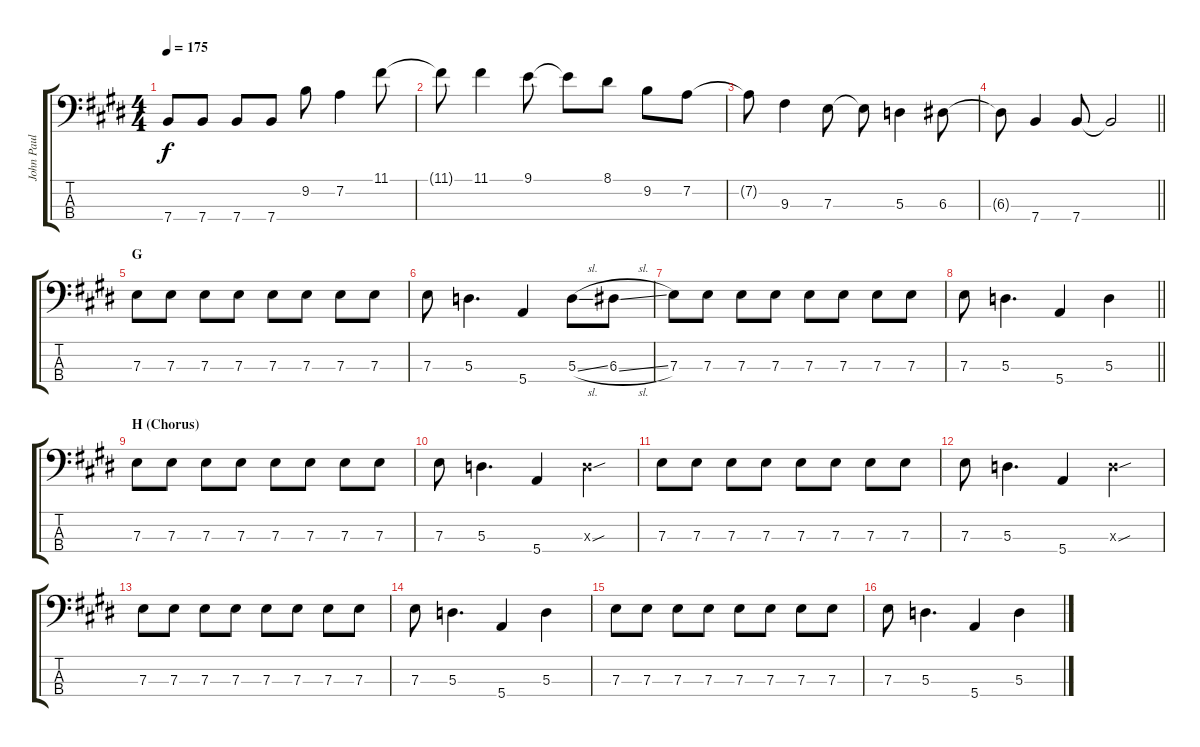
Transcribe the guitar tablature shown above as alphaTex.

\track ("John Paul Jones" "John Paul ") {instrument electricbassfinger}
\staff {score tabs}
\tuning (G2 D2 A1 E1) {hide}
\ts (4 4)
\tempo 175
\clef f4
\ks e
7.4.8{dy f} 7.4.8 7.4.8 7.4.8 9.2.8 7.2.4 11.1.8 |
11.1{t}.8 11.1.4 9.1.8 9.1{t}.8 8.1.8 9.2.8 7.2.8 |
7.2{t}.8 9.3.4 7.3.8 7.3{t}.8 5.3.4 6.3.8 |
\barLineRight lightlight
6.3{t}.8 7.4.4 7.4.8 7.4{t}.2 |
\section ("" "G")
7.3.8 7.3.8 7.3.8 7.3.8 7.3.8 7.3.8 7.3.8 7.3.8 |
7.3.8 5.3.4{d} 5.4.4 5.3{sl}.8 6.3{sl}.8 |
7.3.8 7.3.8 7.3.8 7.3.8 7.3.8 7.3.8 7.3.8 7.3.8 |
\barLineRight lightlight
7.3.8 5.3.4{d} 5.4.4 5.3.4 |
\section ("" "H (Chorus)")
7.3.8 7.3.8 7.3.8 7.3.8 7.3.8 7.3.8 7.3.8 7.3.8 |
7.3.8 5.3.4{d} 5.4.4 5.3{sou x}.4 |
7.3.8 7.3.8 7.3.8 7.3.8 7.3.8 7.3.8 7.3.8 7.3.8 |
7.3.8 5.3.4{d} 5.4.4 5.3{sou x}.4 |
7.3.8 7.3.8 7.3.8 7.3.8 7.3.8 7.3.8 7.3.8 7.3.8 |
7.3.8 5.3.4{d} 5.4.4 5.3.4 |
7.3.8 7.3.8 7.3.8 7.3.8 7.3.8 7.3.8 7.3.8 7.3.8 |
7.3.8 5.3.4{d} 5.4.4 5.3.4
